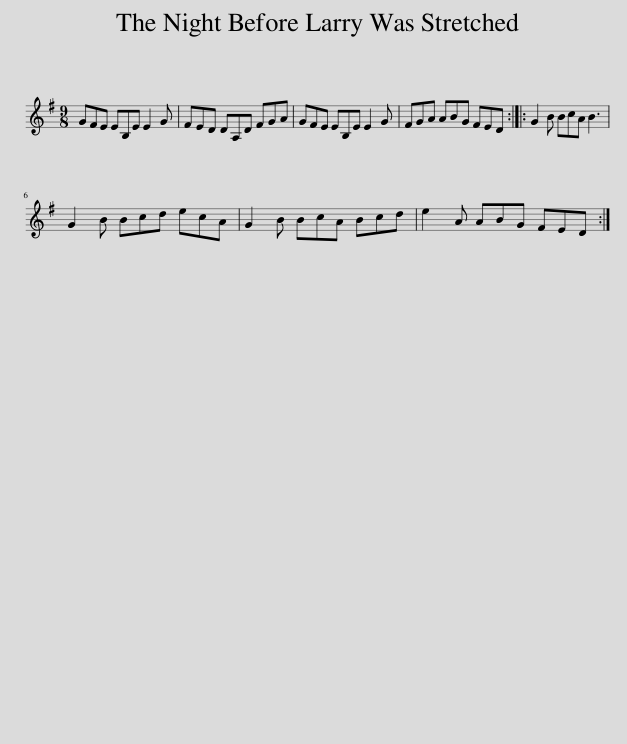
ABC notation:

X:1
L:1/8
M:9/8
I:linebreak $
K:Emin
V:1 treble
V:1
 GFE EB,E E2 G | FED DA,D FGA | GFE EB,E E2 G | FGA ABG FED :: G2 B BcA B3 |$ %5
 G2 B Bcd ecA | G2 B BcA Bcd | e2 A ABG FED :| %8
